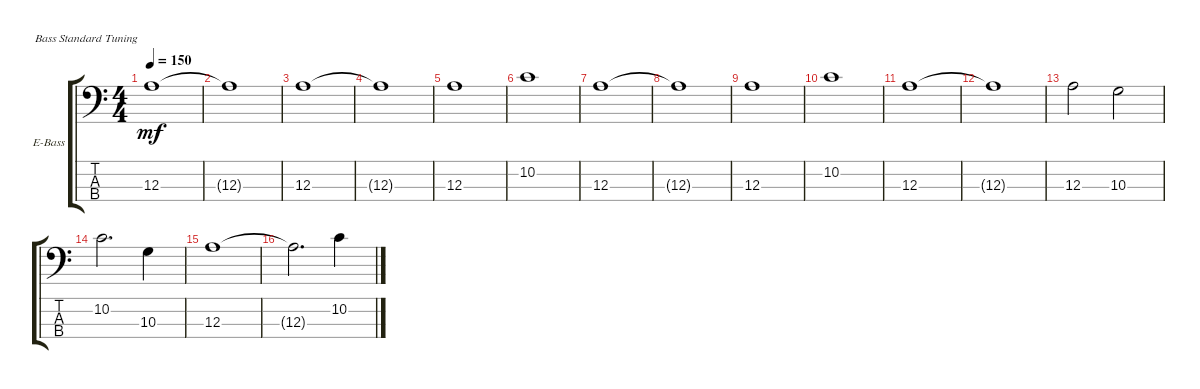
\defaultSystemsLayout 4
\bracketExtendMode groupsimilarinstruments
\firstSystemTrackNameOrientation horizontal
\otherSystemsTrackNameOrientation horizontal
\track ("Electric Bass" "E-Bass") {instrument electricbassfinger}
\staff {score tabs}
\tuning (G2 D2 A1 E1)
\ts (4 4)
\tempo 150
\clef f4
\ks c
12.3.1{dy mf instrument electricbassfinger} |
12.3{t}.1 |
12.3.1 |
12.3{t}.1 |
12.3.1 |
10.2.1 |
12.3.1 |
12.3{t}.1 |
12.3.1 |
10.2.1 |
12.3.1 |
12.3{t}.1 |
12.3.2 10.3.2 |
10.2.2{d} 10.3.4 |
12.3.1 |
12.3{t}.2{d} 10.2.4
